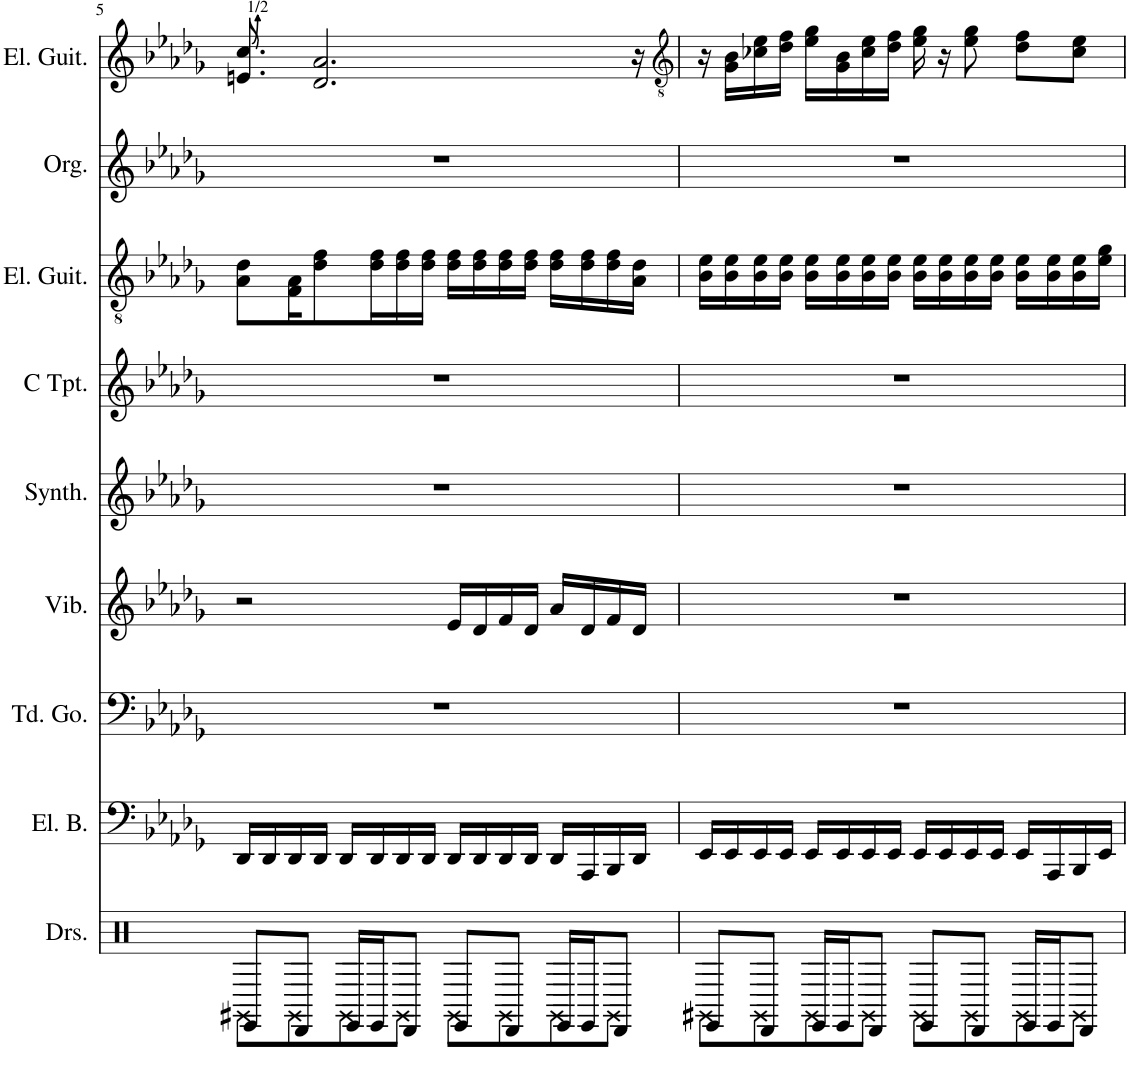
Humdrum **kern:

**kern	**kern	**kern	**kern	**kern	**kern	**kern	**kern	**kern
*part9	*part8	*part7	*part6	*part5	*part4	*part3	*part2	*part1
*staff9	*staff8	*staff7	*staff6	*staff5	*staff4	*staff3	*staff2	*staff1
*I"ドラムセット	*I"エレキベース	*I"チューンドゴング	*I"ビブラフォン	*I"正弦波	*I"C トランペット	*I"エレキギター	*I"オルガン	*I"エレキギター
!!LO:PB:g=z
*clefX	*clefF4	*clefF4	*clefG2	*clefG2	*clefG2	*clefGv2	*clefG2	*clefG2
*	*Trd7c12	*	*	*	*	*	*	*
*k[]	*k[b-e-a-d-g-]	*k[b-e-a-d-g-]	*k[b-e-a-d-g-]	*k[b-e-a-d-g-]	*k[b-e-a-d-g-]	*k[b-e-a-d-g-]	*k[b-e-a-d-g-]	*k[b-e-a-d-g-]
*M4/4	*M4/4	*M4/4	*M4/4	*M4/4	*M4/4	*M4/4	*M4/4	*M4/4
=5	=5	=5	=5	=5	=5	=5	=5	=5
*^	*	*	*	*	*	*	*	*
8EE/L	8GG#X\L	16DD-/LL	1r	2r	1r	1r	8A-\ 8d-\L	1r	8.en/ 8.cc/
.	.	16DD-/	.	.	.	.	.	.	.
8DD/J	8GG\	16DD-/	.	.	.	.	16F\ 16A-\K	.	.
.	.	16DD-/JJ	.	.	.	.	8d-\ 8f\	.	2.d-/ 2.a-/
16EE/LL	8GG\	16DD-/LL	.	.	.	.	.	.	.
16EE/J	.	16DD-/	.	.	.	.	16d-\ 16f\L	.	.
8DD/J	8GG\J	16DD-/	.	.	.	.	16d-\ 16f\	.	.
.	.	16DD-/JJ	.	.	.	.	16d-\ 16f\JJ	.	.
8EE/L	8GG\L	16DD-/LL	.	16e-/LL	.	.	16d-\ 16f\LL	.	.
.	.	16DD-/	.	16d-/	.	.	16d-\ 16f\	.	.
8DD/J	8GG\	16DD-/	.	16f/	.	.	16d-\ 16f\	.	.
.	.	16DD-/JJ	.	16d-/JJ	.	.	16d-\ 16f\JJ	.	.
16EE/LL	8GG\	16DD-/LL	.	16a-/LL	.	.	16d-\ 16f\LL	.	.
16EE/J	.	16AAA-/	.	16d-/	.	.	16d-\ 16f\	.	.
8DD/J	8GG\J	16BBB-/	.	16f/	.	.	16d-\ 16f\	.	.
.	.	16DD-/JJ	.	16d-/JJ	.	.	16A-\ 16d-\JJ	.	16r
=6	=6	=6	=6	=6	=6	=6	=6	=6	=6
*	*	*	*	*	*	*	*	*	*clefGv2
8EE/L	8GG#X\L	16EE-/LL	1r	1r	1r	1r	16B-\ 16e-\LL	1r	16r
.	.	16EE-/	.	.	.	.	16B-\ 16e-\	.	16G-\ 16B-\LL
8DD/J	8GG\	16EE-/	.	.	.	.	16B-\ 16e-\	.	16c-X\ 16e-\
.	.	16EE-/JJ	.	.	.	.	16B-\ 16e-\JJ	.	16d-\ 16f\JJ
16EE/LL	8GG\	16EE-/LL	.	.	.	.	16B-\ 16e-\LL	.	16e-\ 16g-\LL
16EE/J	.	16EE-/	.	.	.	.	16B-\ 16e-\	.	16G-\ 16B-\
8DD/J	8GG\J	16EE-/	.	.	.	.	16B-\ 16e-\	.	16c-\ 16e-\
.	.	16EE-/JJ	.	.	.	.	16B-\ 16e-\JJ	.	16d-\ 16f\JJ
8EE/L	8GG\L	16EE-/LL	.	.	.	.	16B-\ 16e-\LL	.	16e-\ 16g-\
.	.	16EE-/	.	.	.	.	16B-\ 16e-\	.	16r
8DD/J	8GG\	16EE-/	.	.	.	.	16B-\ 16e-\	.	8e-\ 8g-\
.	.	16EE-/JJ	.	.	.	.	16B-\ 16e-\JJ	.	.
16EE/LL	8GG\	16EE-/LL	.	.	.	.	16B-\ 16e-\LL	.	8d-\ 8f\L
16EE/J	.	16AAA-/	.	.	.	.	16B-\ 16e-\	.	.
8DD/J	8GG\J	16BBB-/	.	.	.	.	16B-\ 16e-\	.	8c-\ 8e-\J
.	.	16EE-/JJ	.	.	.	.	16e-\ 16g-\JJ	.	.
*v	*v	*	*	*	*	*	*	*	*
=	=	=	=	=	=	=	=	=
*-	*-	*-	*-	*-	*-	*-	*-	*-
